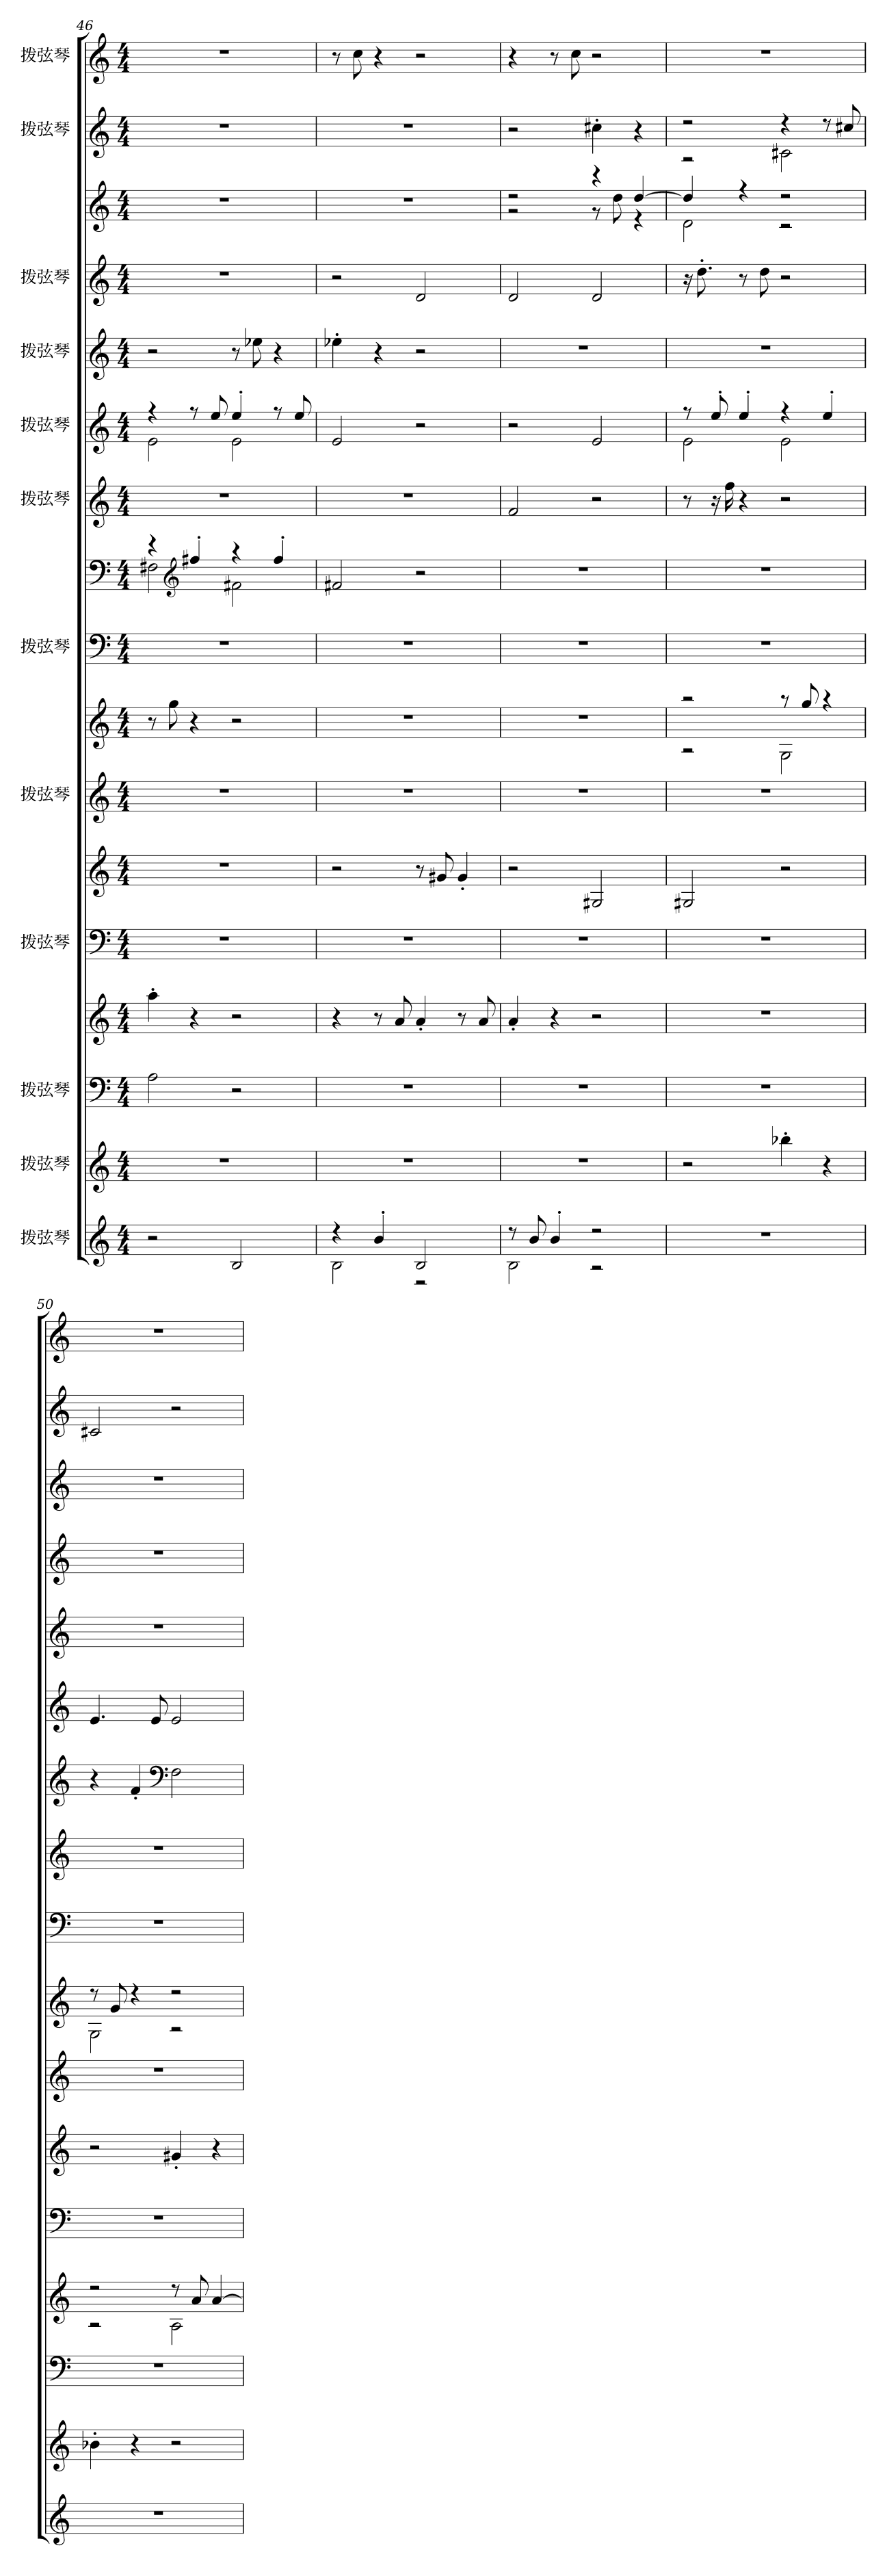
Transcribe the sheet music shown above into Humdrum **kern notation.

**kern	**kern	**kern	**kern	**kern	**kern	**kern	**kern	**kern	**kern	**kern	**kern	**kern	**kern	**kern	**kern	**kern
*part12	*part11	*part10	*part10	*part9	*part9	*part8	*part8	*part7	*part7	*part6	*part5	*part4	*part3	*part3	*part2	*part1
*staff17	*staff16	*staff15	*staff14	*staff13	*staff12	*staff11	*staff10	*staff9	*staff8	*staff7	*staff6	*staff5	*staff4	*staff3	*staff2	*staff1
*I"拨弦琴	*I"拨弦琴	*I"拨弦琴	*	*I"拨弦琴	*	*I"拨弦琴	*	*I"拨弦琴	*	*I"拨弦琴	*I"拨弦琴	*I"拨弦琴	*I"拨弦琴	*	*I"拨弦琴	*I"拨弦琴
*clefG2	*clefG2	*clefF4	*clefG2	*clefF4	*clefG2	*clefG2	*clefG2	*clefF4	*clefF4	*clefG2	*clefG2	*clefG2	*clefG2	*clefG2	*clefG2	*clefG2
*k[]	*k[]	*k[]	*k[]	*k[]	*k[]	*k[]	*k[]	*k[]	*k[]	*k[]	*k[]	*k[]	*k[]	*k[]	*k[]	*k[]
*M4/4	*M4/4	*M4/4	*M4/4	*M4/4	*M4/4	*M4/4	*M4/4	*M4/4	*M4/4	*M4/4	*M4/4	*M4/4	*M4/4	*M4/4	*M4/4	*M4/4
=46	=46	=46	=46	=46	=46	=46	=46	=46	=46	=46	=46	=46	=46	=46	=46	=46
*	*	*	*	*	*	*	*	*	*^	*	*^	*	*	*	*	*
2r	1r	2A\	4aa'\	1r	1r	1r	8r	1r	4r	2F#X\	1r	4r	2e\	2r	1r	1r	1r	1r
.	.	.	.	.	.	.	8gg\	.	.	.	.	.	.	.	.	.	.	.
*	*	*	*	*	*	*	*	*	*clefG2	*	*	*	*	*	*	*	*	*
.	.	.	4r	.	.	.	4r	.	4ff#X'/	.	.	8r	.	.	.	.	.	.
.	.	.	.	.	.	.	.	.	.	.	.	8ee/	.	.	.	.	.	.
2B/	.	2r	2r	.	.	.	2r	.	4r	2f#X\	.	4ee'/	2e\	8r	.	.	.	.
.	.	.	.	.	.	.	.	.	.	.	.	.	.	8ee-X\	.	.	.	.
.	.	.	.	.	.	.	.	.	4ff#'/	.	.	8r	.	4r	.	.	.	.
.	.	.	.	.	.	.	.	.	.	.	.	8ee/	.	.	.	.	.	.
*	*	*	*	*	*	*	*	*	*v	*v	*	*v	*v	*	*	*	*	*
=47	=47	=47	=47	=47	=47	=47	=47	=47	=47	=47	=47	=47	=47	=47	=47	=47
*^	*	*	*	*	*	*	*	*	*	*	*	*	*	*	*	*
4r	2B\	1r	1r	4r	1r	2r	1r	1r	1r	2f#X/	1r	2e/	4ee-X'\	2r	1r	1r	8r
.	.	.	.	.	.	.	.	.	.	.	.	.	.	.	.	.	8cc\
4b'/	.	.	.	8r	.	.	.	.	.	.	.	.	4r	.	.	.	4r
.	.	.	.	8a/	.	.	.	.	.	.	.	.	.	.	.	.	.
2B/	2r	.	.	4a'/	.	8r	.	.	.	2r	.	2r	2r	2d/	.	.	2r
.	.	.	.	.	.	8g#X/	.	.	.	.	.	.	.	.	.	.	.
.	.	.	.	8r	.	4g#'/	.	.	.	.	.	.	.	.	.	.	.
.	.	.	.	8a/	.	.	.	.	.	.	.	.	.	.	.	.	.
!!LO:PB:g=z
=48	=48	=48	=48	=48	=48	=48	=48	=48	=48	=48	=48	=48	=48	=48	=48	=48	=48
*	*	*	*	*	*	*	*	*	*	*	*	*	*	*	*^	*	*
8r	2B\	1r	1r	4a'/	1r	2r	1r	1r	1r	1r	2f/	2r	1r	2d/	2r	2r	2r	4r
8b/	.	.	.	.	.	.	.	.	.	.	.	.	.	.	.	.	.	.
4b'/	.	.	.	4r	.	.	.	.	.	.	.	.	.	.	.	.	.	8r
.	.	.	.	.	.	.	.	.	.	.	.	.	.	.	.	.	.	8cc\
2r	2r	.	.	2r	.	2G#X/	.	.	.	.	2r	2e/	.	2d/	4r	8r	4cc#X'\	2r
.	.	.	.	.	.	.	.	.	.	.	.	.	.	.	.	8dd\	.	.
.	.	.	.	.	.	.	.	.	.	.	.	.	.	.	[4dd/	4r	4r	.
*v	*v	*	*	*	*	*	*	*	*	*	*	*	*	*	*	*	*	*
=49	=49	=49	=49	=49	=49	=49	=49	=49	=49	=49	=49	=49	=49	=49	=49	=49	=49
*	*	*	*	*	*	*	*^	*	*	*	*^	*	*	*	*	*^	*
1r	2r	1r	1r	1r	2G#X/	1r	2r	2r	1r	1r	8r	8r	2e\	1r	16r	4dd/]	2d\	2r	2r	1r
.	.	.	.	.	.	.	.	.	.	.	.	.	.	.	8.dd'\	.	.	.	.	.
.	.	.	.	.	.	.	.	.	.	.	16r	8ee'/	.	.	.	.	.	.	.	.
.	.	.	.	.	.	.	.	.	.	.	16ff\	.	.	.	.	.	.	.	.	.
.	.	.	.	.	.	.	.	.	.	.	4r	4ee'/	.	.	8r	4r	.	.	.	.
.	.	.	.	.	.	.	.	.	.	.	.	.	.	.	8dd\	.	.	.	.	.
.	4bb-X'\	.	.	.	2r	.	8r	2G\	.	.	2r	4r	2e\	.	2r	2r	2r	4r	2c#X\	.
.	.	.	.	.	.	.	8gg/	.	.	.	.	.	.	.	.	.	.	.	.	.
.	4r	.	.	.	.	.	4r	.	.	.	.	4ee'/	.	.	.	.	.	8r	.	.
.	.	.	.	.	.	.	.	.	.	.	.	.	.	.	.	.	.	8cc#X/	.	.
*	*	*	*	*	*	*	*	*	*	*	*	*	*	*	*	*v	*v	*	*	*
*	*	*	*	*	*	*	*	*	*	*	*	*v	*v	*	*	*	*v	*v	*
=50	=50	=50	=50	=50	=50	=50	=50	=50	=50	=50	=50	=50	=50	=50	=50	=50	=50
*	*	*	*^	*	*	*	*	*	*	*	*	*	*	*	*	*	*
1r	4b-X'\	1r	2r	2r	1r	2r	1r	8r	2G\	1r	1r	4r	4.e/	1r	1r	1r	2c#X/	1r
.	.	.	.	.	.	.	.	8g/	.	.	.	.	.	.	.	.	.	.
.	4r	.	.	.	.	.	.	4r	.	.	.	4f'/	.	.	.	.	.	.
.	.	.	.	.	.	.	.	.	.	.	.	.	8e/	.	.	.	.	.
*	*	*	*	*	*	*	*	*	*	*	*	*clefF4	*	*	*	*	*	*
.	2r	.	8r	2A\	.	4g#X'/	.	2r	2r	.	.	2F\	2e/	.	.	.	2r	.
.	.	.	8a/	.	.	.	.	.	.	.	.	.	.	.	.	.	.	.
.	.	.	[4a/	.	.	4r	.	.	.	.	.	.	.	.	.	.	.	.
*	*	*	*v	*v	*	*	*	*v	*v	*	*	*	*	*	*	*	*	*
=	=	=	=	=	=	=	=	=	=	=	=	=	=	=	=	=
*-	*-	*-	*-	*-	*-	*-	*-	*-	*-	*-	*-	*-	*-	*-	*-	*-
